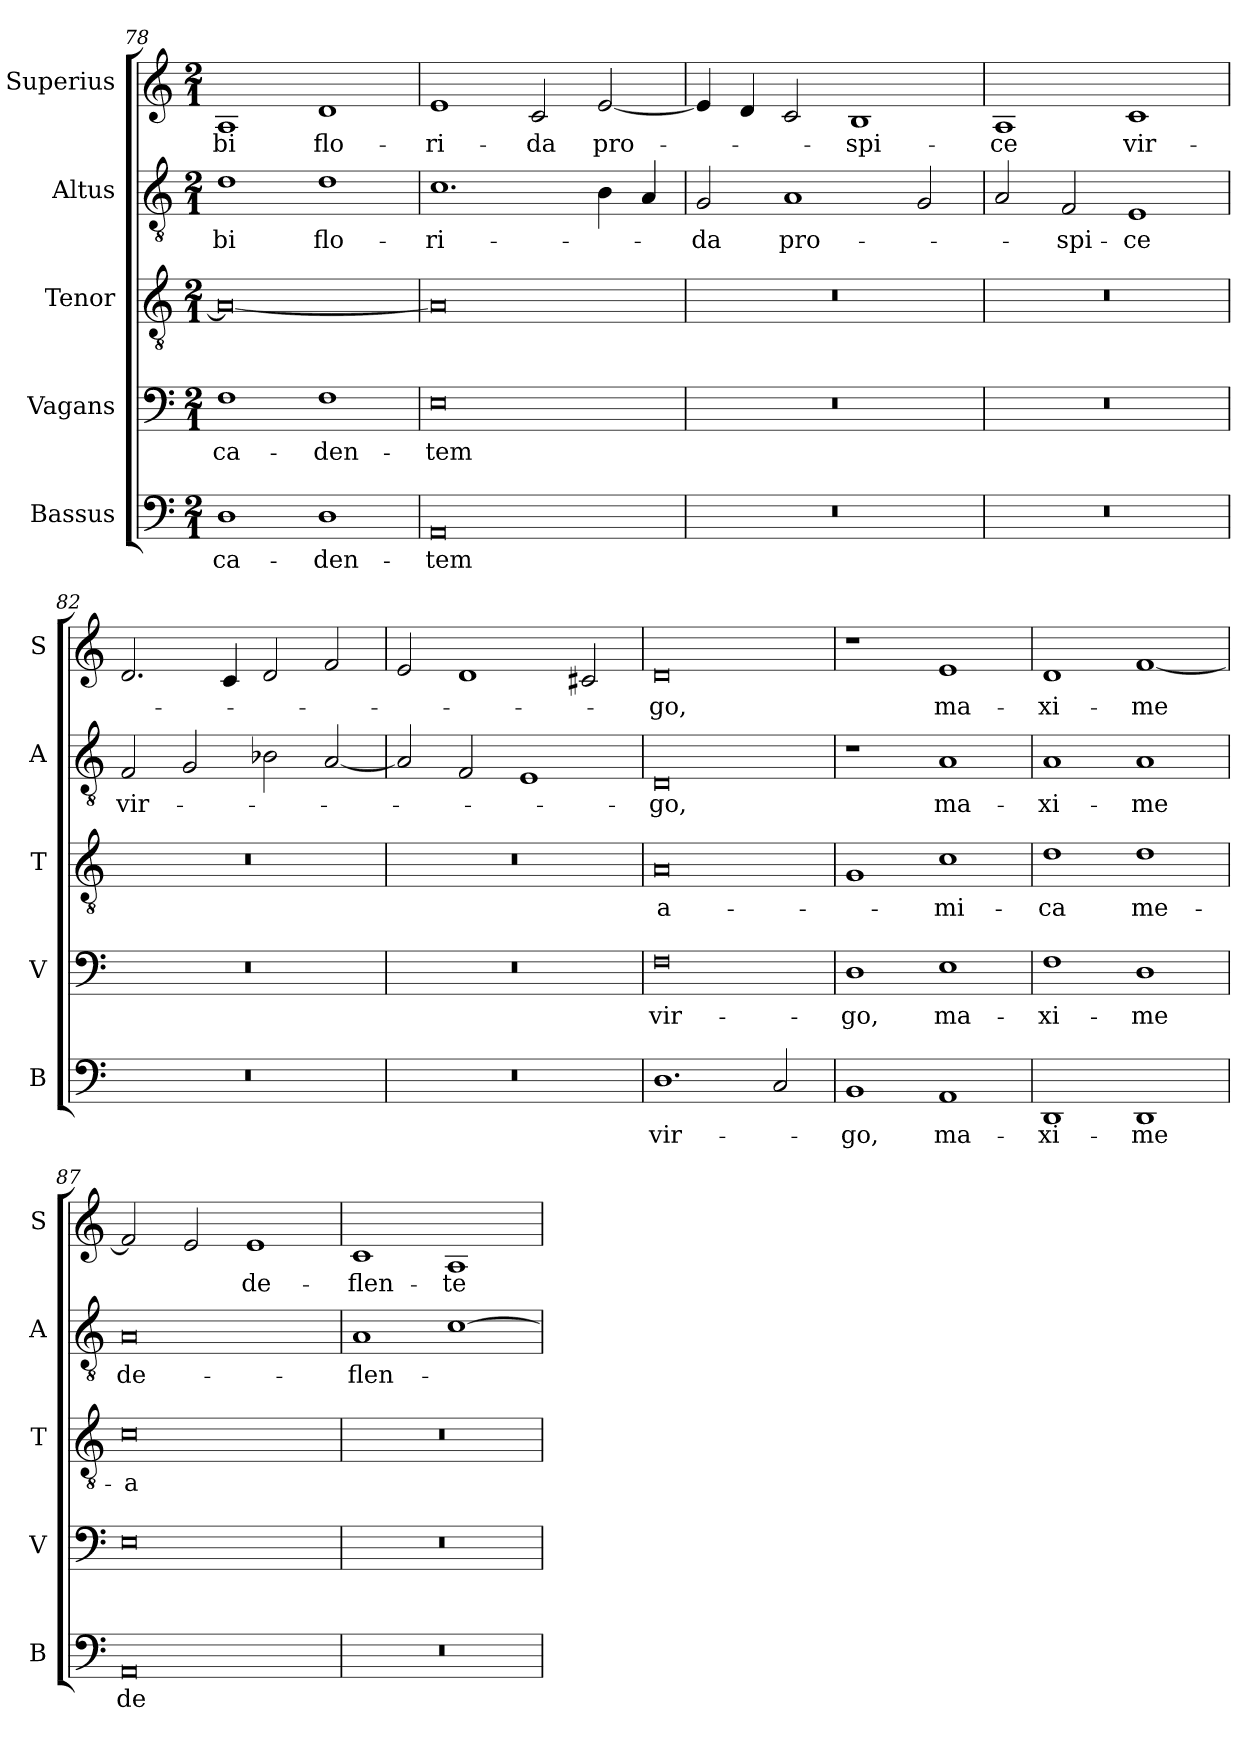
**kern	**text	**kern	**text	**kern	**text	**kern	**text	**kern	**text
*part5	*part5	*part4	*part4	*part3	*part3	*part2	*part2	*part1	*part1
*staff5	*staff5	*staff4	*staff4	*staff3	*staff3	*staff2	*staff2	*staff1	*staff1
*I"Bassus	*	*I"Vagans	*	*I"Tenor	*	*I"Altus	*	*I"Superius	*
*I'B	*	*I'V	*	*I'T	*	*I'A	*	*I'S	*
*clefF4	*	*clefF4	*	*clefGv2	*	*clefGv2	*	*clefG2	*
*k[]	*	*k[]	*	*k[]	*	*k[]	*	*k[]	*
*M2/1	*	*M2/1	*	*M2/1	*	*M2/1	*	*M2/1	*
=78	=78	=78	=78	=78	=78	=78	=78	=78	=78
1D	ca-	1F	ca-	0A_	.	1d	-bi	1A	-bi
1D	-den-	1F	-den-	.	.	1d	flo-	1d	flo-
=79	=79	=79	=79	=79	=79	=79	=79	=79	=79
0AA	-tem	0E	-tem	0A]	.	1.c	-ri-	1e	-ri-
.	.	.	.	.	.	.	.	2c/	-da
.	.	.	.	.	.	4B\	.	[2e/	pro-
.	.	.	.	.	.	4A/	.	.	.
=80	=80	=80	=80	=80	=80	=80	=80	=80	=80
0r	.	0r	.	0r	.	2G/	-da	4e/]	.
.	.	.	.	.	.	.	.	4d/	.
.	.	.	.	.	.	1A	pro-	2c/	.
.	.	.	.	.	.	.	.	1B	-spi-
.	.	.	.	.	.	2G/	.	.	.
=81	=81	=81	=81	=81	=81	=81	=81	=81	=81
0r	.	0r	.	0r	.	2A/	.	1A	-ce
.	.	.	.	.	.	2F/	-spi-	.	.
.	.	.	.	.	.	1E	-ce	1c	vir-
=82	=82	=82	=82	=82	=82	=82	=82	=82	=82
0r	.	0r	.	0r	.	2F/	vir-	2.d/	.
.	.	.	.	.	.	2G/	.	.	.
.	.	.	.	.	.	.	.	4c/	.
.	.	.	.	.	.	2B-X\	.	2d/	.
.	.	.	.	.	.	[2A/	.	2f/	.
=83	=83	=83	=83	=83	=83	=83	=83	=83	=83
0r	.	0r	.	0r	.	2A/]	.	2e/	.
.	.	.	.	.	.	2F/	.	1d	.
.	.	.	.	.	.	1E	.	.	.
.	.	.	.	.	.	.	.	2c#X/	.
=84	=84	=84	=84	=84	=84	=84	=84	=84	=84
1.D	vir-	0F	vir-	0A	a-	0D	-go,	0d	-go,
2C/	.	.	.	.	.	.	.	.	.
=85	=85	=85	=85	=85	=85	=85	=85	=85	=85
1BB	-go,	1D	-go,	1G	.	1r	.	1r	.
1AA	ma-	1E	ma-	1c	-mi-	1A	ma-	1e	ma-
=86	=86	=86	=86	=86	=86	=86	=86	=86	=86
1DD	-xi-	1F	-xi-	1d	-ca	1A	-xi-	1d	-xi-
1DD	-me	1D	-me	1d	me-	1A	-me	[1f	-me
=87	=87	=87	=87	=87	=87	=87	=87	=87	=87
0AA	de-	0E	.	0c	-a	0A	de-	2f/]	.
.	.	.	.	.	.	.	.	2e/	.
.	.	.	.	.	.	.	.	1e	de-
=88	=88	=88	=88	=88	=88	=88	=88	=88	=88
0r	.	0r	.	0r	.	1A	-flen-	1c	-flen-
.	.	.	.	.	.	[1c	.	1A	-te
=	=	=	=	=	=	=	=	=	=
*-	*-	*-	*-	*-	*-	*-	*-	*-	*-
